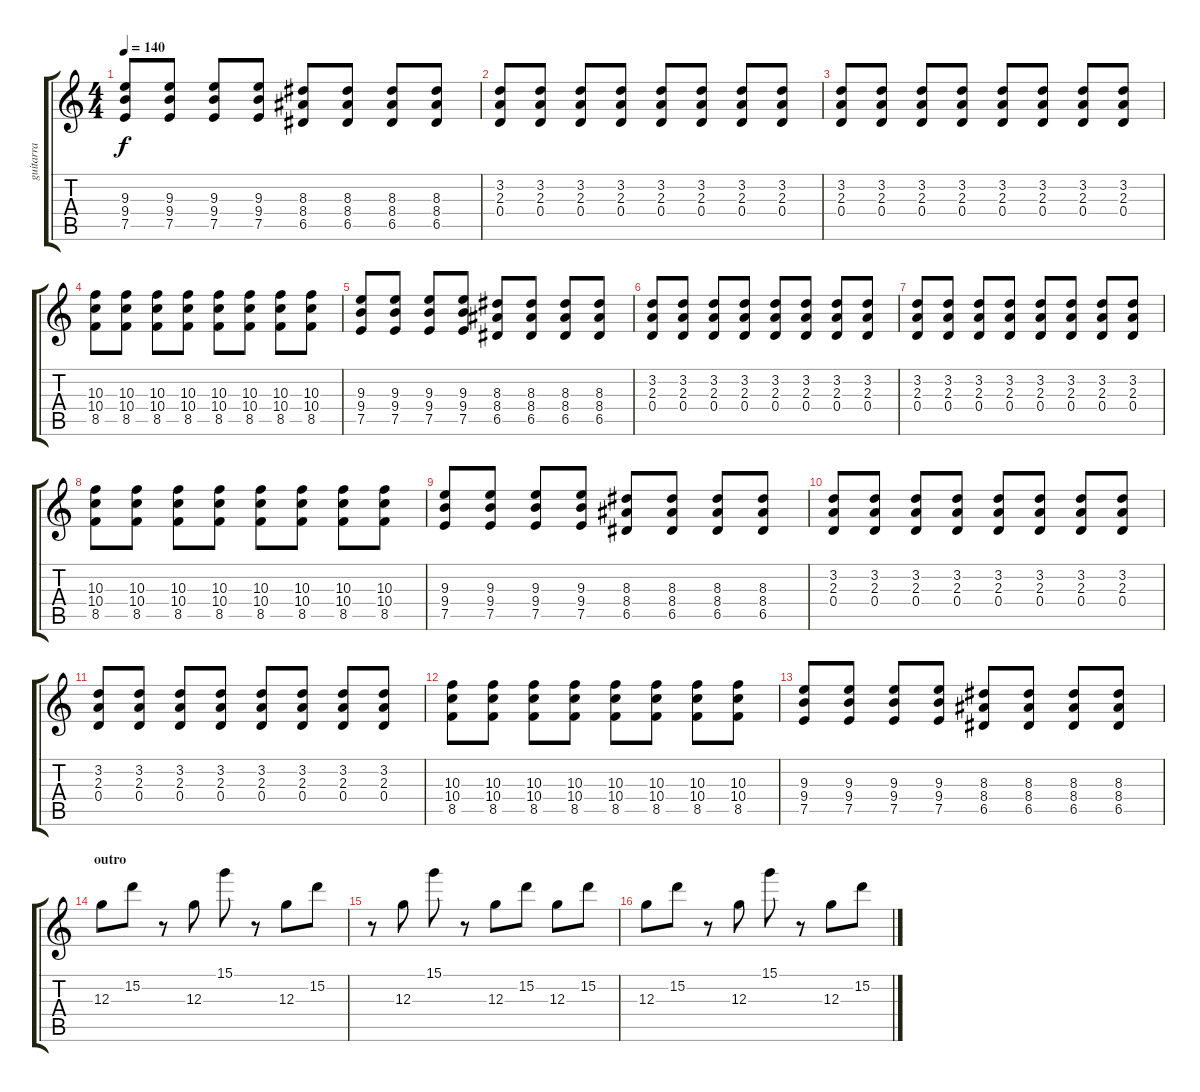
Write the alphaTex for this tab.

\track ("guitarra" "guitarra") {instrument distortionguitar}
\staff {score tabs}
\tuning (E4 B3 G3 D3 A2 D2) {hide}
\ts (4 4)
\tempo 140
\clef g2
\ks c
(9.3 9.4 7.5).8{dy f} (9.3 9.4 7.5).8 (9.3 9.4 7.5).8 (9.3 9.4 7.5).8 (8.3 8.4 6.5).8 (8.3 8.4 6.5).8 (8.3 8.4 6.5).8 (8.3 8.4 6.5).8 |
(3.2 2.3 0.4).8 (3.2 2.3 0.4).8 (3.2 2.3 0.4).8 (3.2 2.3 0.4).8 (3.2 2.3 0.4).8 (3.2 2.3 0.4).8 (3.2 2.3 0.4).8 (3.2 2.3 0.4).8 |
(3.2 2.3 0.4).8 (3.2 2.3 0.4).8 (3.2 2.3 0.4).8 (3.2 2.3 0.4).8 (3.2 2.3 0.4).8 (3.2 2.3 0.4).8 (3.2 2.3 0.4).8 (3.2 2.3 0.4).8 |
(10.3 10.4 8.5).8 (10.3 10.4 8.5).8 (10.3 10.4 8.5).8 (10.3 10.4 8.5).8 (10.3 10.4 8.5).8 (10.3 10.4 8.5).8 (10.3 10.4 8.5).8 (10.3 10.4 8.5).8 |
(9.3 9.4 7.5).8 (9.3 9.4 7.5).8 (9.3 9.4 7.5).8 (9.3 9.4 7.5).8 (8.3 8.4 6.5).8 (8.3 8.4 6.5).8 (8.3 8.4 6.5).8 (8.3 8.4 6.5).8 |
(3.2 2.3 0.4).8 (3.2 2.3 0.4).8 (3.2 2.3 0.4).8 (3.2 2.3 0.4).8 (3.2 2.3 0.4).8 (3.2 2.3 0.4).8 (3.2 2.3 0.4).8 (3.2 2.3 0.4).8 |
(3.2 2.3 0.4).8 (3.2 2.3 0.4).8 (3.2 2.3 0.4).8 (3.2 2.3 0.4).8 (3.2 2.3 0.4).8 (3.2 2.3 0.4).8 (3.2 2.3 0.4).8 (3.2 2.3 0.4).8 |
(10.3 10.4 8.5).8 (10.3 10.4 8.5).8 (10.3 10.4 8.5).8 (10.3 10.4 8.5).8 (10.3 10.4 8.5).8 (10.3 10.4 8.5).8 (10.3 10.4 8.5).8 (10.3 10.4 8.5).8 |
(9.3 9.4 7.5).8 (9.3 9.4 7.5).8 (9.3 9.4 7.5).8 (9.3 9.4 7.5).8 (8.3 8.4 6.5).8 (8.3 8.4 6.5).8 (8.3 8.4 6.5).8 (8.3 8.4 6.5).8 |
(3.2 2.3 0.4).8 (3.2 2.3 0.4).8 (3.2 2.3 0.4).8 (3.2 2.3 0.4).8 (3.2 2.3 0.4).8 (3.2 2.3 0.4).8 (3.2 2.3 0.4).8 (3.2 2.3 0.4).8 |
(3.2 2.3 0.4).8 (3.2 2.3 0.4).8 (3.2 2.3 0.4).8 (3.2 2.3 0.4).8 (3.2 2.3 0.4).8 (3.2 2.3 0.4).8 (3.2 2.3 0.4).8 (3.2 2.3 0.4).8 |
(10.3 10.4 8.5).8 (10.3 10.4 8.5).8 (10.3 10.4 8.5).8 (10.3 10.4 8.5).8 (10.3 10.4 8.5).8 (10.3 10.4 8.5).8 (10.3 10.4 8.5).8 (10.3 10.4 8.5).8 |
(9.3 9.4 7.5).8 (9.3 9.4 7.5).8 (9.3 9.4 7.5).8 (9.3 9.4 7.5).8 (8.3 8.4 6.5).8 (8.3 8.4 6.5).8 (8.3 8.4 6.5).8 (8.3 8.4 6.5).8 |
\section ("" "outro")
12.3.8 15.2.8 r.8 12.3.8 15.1.8 r.8 12.3.8 15.2.8 |
r.8 12.3.8 15.1.8 r.8 12.3.8 15.2.8 12.3.8 15.2.8 |
12.3.8 15.2.8 r.8 12.3.8 15.1.8 r.8 12.3.8 15.2.8
